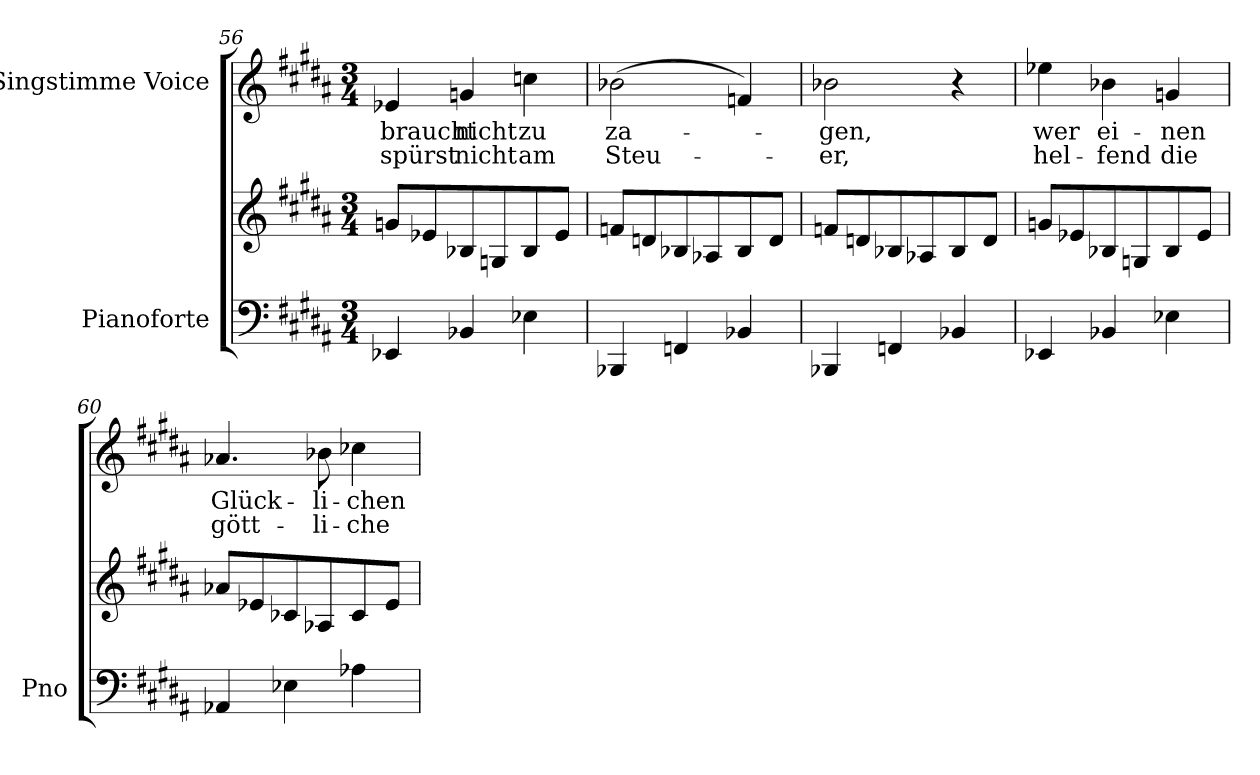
**kern	**kern	**kern	**text	**text
*part2	*part2	*part1	*part1	*part1
*staff3	*staff2	*staff1	*staff1	*staff1
*I"Pianoforte	*	*I"Singstimme Voice	*	*
*I'Pno	*	*	*	*
*clefF4	*clefG2	*clefG2	*	*
*k[f#c#g#d#a#]	*k[f#c#g#d#a#]	*k[f#c#g#d#a#]	*	*
*M3/4	*M3/4	*M3/4	*	*
=56	=56	=56	=56	=56
4EE-X/	8gn/L	4e-X/	braucht	spürst
.	8e-X/	.	.	.
4BB-X/	8B-X/	4gn/	nicht	nicht
.	8Gn/	.	.	.
4E-X\	8B-/	4ccn\	zu	am
.	8e-/J	.	.	.
=57	=57	=57	=57	=57
4BBB-X/	8fn/L	(2b-X\	za-	Steu-
.	8dn/	.	.	.
4FFn/	8B-X/	.	.	.
.	8A-X/	.	.	.
4BB-X/	8B-/	4fn/)	.	.
.	8d/J	.	.	.
=58	=58	=58	=58	=58
4BBB-X/	8fn/L	2b-X\	-gen,	-er,
.	8dn/	.	.	.
4FFn/	8B-X/	.	.	.
.	8A-X/	.	.	.
4BB-X/	8B-/	4r	.	.
.	8d/J	.	.	.
=59	=59	=59	=59	=59
4EE-X/	8gn/L	4ee-X\	wer	hel-
.	8e-X/	.	.	.
4BB-X/	8B-X/	4b-X\	ei-	-fend
.	8Gn/	.	.	.
4E-X\	8B-/	4gn/	-nen	die
.	8e-/J	.	.	.
=60	=60	=60	=60	=60
4AA-X/	8a-X/L	4.a-X/	Glück-	gött-
.	8e-X/	.	.	.
4E-X\	8c-X/	.	.	.
.	8A-X/	8b-X\	-li-	-li-
4A-X\	8c-/	4cc-X\	-chen	-che
.	8e-/J	.	.	.
=	=	=	=	=
*-	*-	*-	*-	*-
